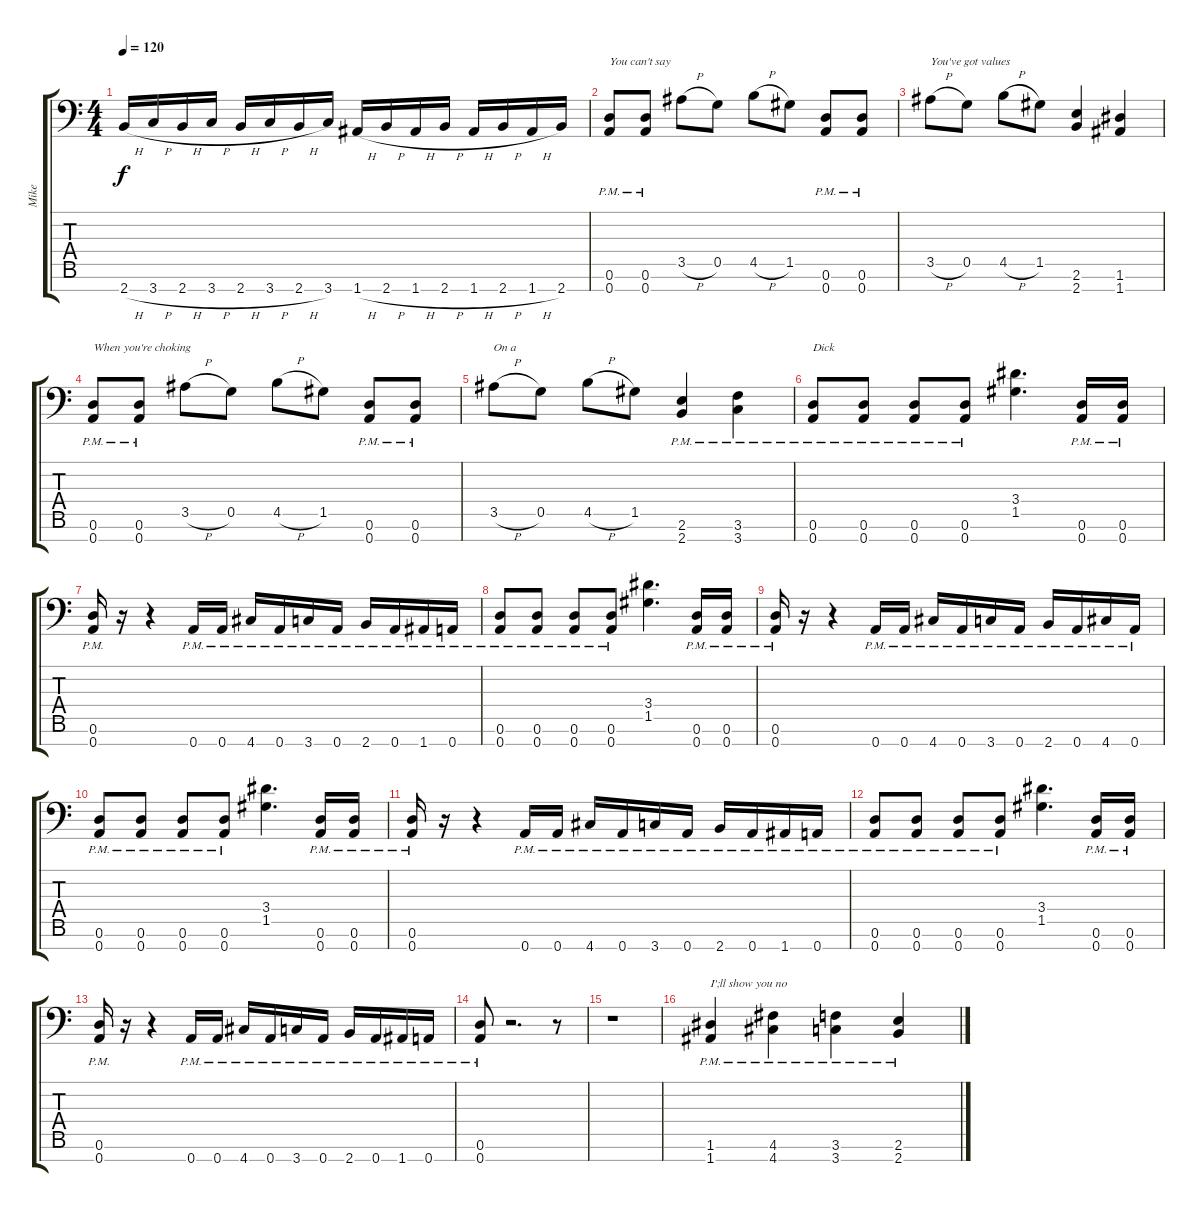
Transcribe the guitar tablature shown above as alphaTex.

\track ("Mike" "Mike") {instrument distortionguitar}
\staff {score tabs}
\tuning (D4 A3 F3 C3 G2 D2 A1) {hide}
\ts (4 4)
\tempo 120
\clef f4
\ks c
2.7{h}.16{dy f} 3.7{h}.16 2.7{h}.16 3.7{h}.16 2.7{h}.16 3.7{h}.16 2.7{h}.16 3.7.16 1.7{h}.16 2.7{h}.16 1.7{h}.16 2.7{h}.16 1.7{h}.16 2.7{h}.16 1.7{h}.16 2.7.16 |
(0.6{pm} 0.7{pm}).8{txt "You can't say"} (0.6{pm} 0.7{pm}).8 3.5{h}.8 0.5.8 4.5{h}.8 1.5.8 (0.6{pm} 0.7{pm}).8 (0.6{pm} 0.7{pm}).8 |
3.5{h}.8{txt "You've got values"} 0.5.8 4.5{h}.8 1.5.8 (2.6 2.7).4 (1.6 1.7).4 |
(0.6{pm} 0.7{pm}).8{txt "When you're choking"} (0.6{pm} 0.7{pm}).8 3.5{h}.8 0.5.8 4.5{h}.8 1.5.8 (0.6{pm} 0.7{pm}).8 (0.6{pm} 0.7{pm}).8 |
3.5{h}.8{txt "On a"} 0.5.8 4.5{h}.8 1.5.8 (2.6{pm} 2.7{pm}).4 (3.6{pm} 3.7{pm}).4 |
(0.6{pm} 0.7{pm}).8{txt "Dick"} (0.6{pm} 0.7{pm}).8 (0.6{pm} 0.7{pm}).8 (0.6{pm} 0.7{pm}).8 (3.4 1.5).4{d} (0.6{pm} 0.7{pm}).16 (0.6{pm} 0.7{pm}).16 |
(0.6{pm} 0.7{pm}).16 r.16 r.4 0.7{pm}.16 0.7{pm}.16 4.7{pm}.16 0.7{pm}.16 3.7{pm}.16 0.7{pm}.16 2.7{pm}.16 0.7{pm}.16 1.7{pm}.16 0.7{pm}.16 |
(0.6{pm} 0.7{pm}).8 (0.6{pm} 0.7{pm}).8 (0.6{pm} 0.7{pm}).8 (0.6{pm} 0.7{pm}).8 (3.4 1.5).4{d} (0.6{pm} 0.7{pm}).16 (0.6{pm} 0.7{pm}).16 |
(0.6{pm} 0.7{pm}).16 r.16 r.4 0.7{pm}.16 0.7{pm}.16 4.7{pm}.16 0.7{pm}.16 3.7{pm}.16 0.7{pm}.16 2.7{pm}.16 0.7{pm}.16 4.7{pm}.16 0.7{pm}.16 |
(0.6{pm} 0.7{pm}).8 (0.6{pm} 0.7{pm}).8 (0.6{pm} 0.7{pm}).8 (0.6{pm} 0.7{pm}).8 (3.4 1.5).4{d} (0.6{pm} 0.7{pm}).16 (0.6{pm} 0.7{pm}).16 |
(0.6{pm} 0.7{pm}).16 r.16 r.4 0.7{pm}.16 0.7{pm}.16 4.7{pm}.16 0.7{pm}.16 3.7{pm}.16 0.7{pm}.16 2.7{pm}.16 0.7{pm}.16 1.7{pm}.16 0.7{pm}.16 |
(0.6{pm} 0.7{pm}).8 (0.6{pm} 0.7{pm}).8 (0.6{pm} 0.7{pm}).8 (0.6{pm} 0.7{pm}).8 (3.4 1.5).4{d} (0.6{pm} 0.7{pm}).16 (0.6{pm} 0.7{pm}).16 |
(0.6{pm} 0.7{pm}).16 r.16 r.4 0.7{pm}.16 0.7{pm}.16 4.7{pm}.16 0.7{pm}.16 3.7{pm}.16 0.7{pm}.16 2.7{pm}.16 0.7{pm}.16 1.7{pm}.16 0.7{pm}.16 |
(0.6{pm} 0.7{pm}).8 r.2{d} r.8 |
r.1 |
(1.6{pm} 1.7{pm}).4{txt "I';ll show you no"} (4.6{pm} 4.7{pm}).4 (3.6{pm} 3.7{pm}).4 (2.6{pm} 2.7{pm}).4
